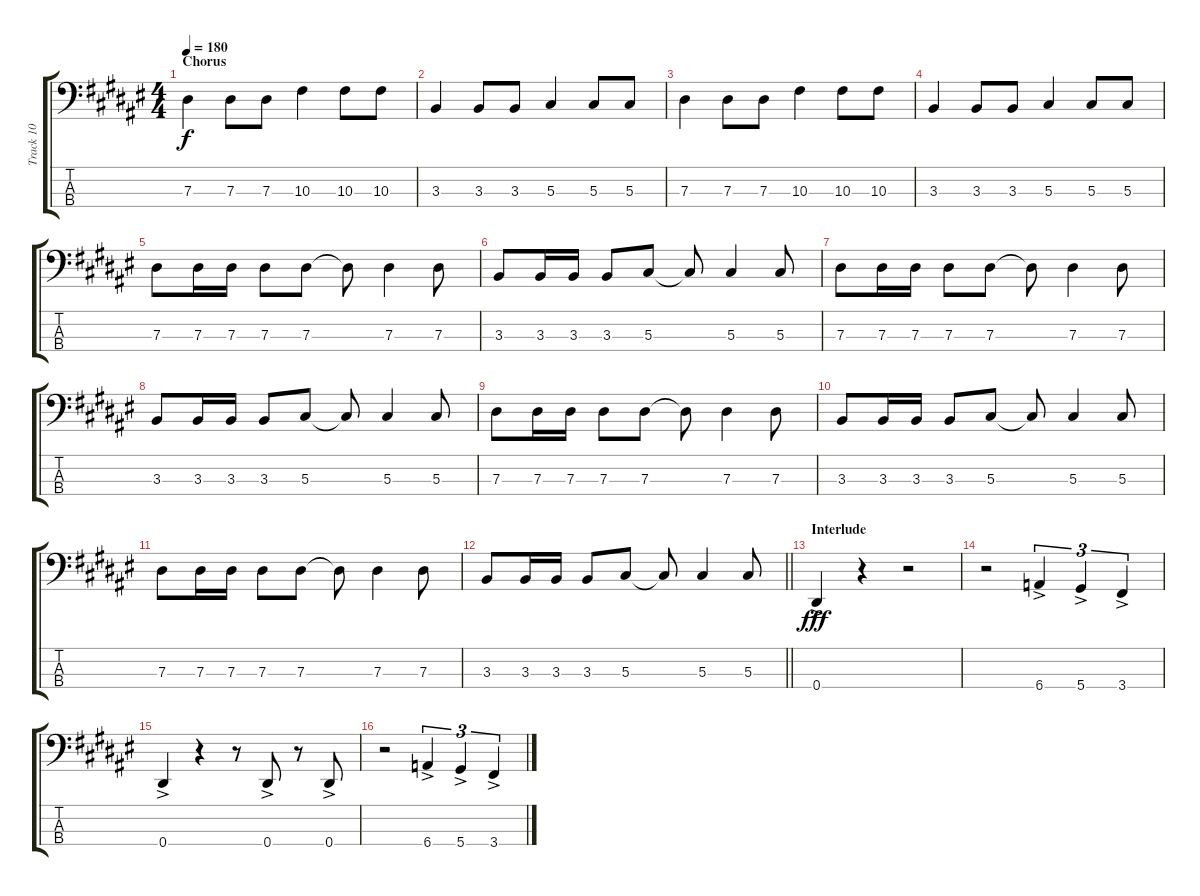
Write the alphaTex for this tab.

\track ("Track 10" "Track 10") {instrument electricbassfinger}
\staff {score tabs}
\tuning (Gb2 Db2 Ab1 Eb1) {hide}
\ts (4 4)
\section ("" "Chorus")
\tempo 180
\clef f4
\ks f#
7.3.4{dy f} 7.3.8 7.3.8 10.3.4 10.3.8 10.3.8 |
3.3.4 3.3.8 3.3.8 5.3.4 5.3.8 5.3.8 |
7.3.4 7.3.8 7.3.8 10.3.4 10.3.8 10.3.8 |
3.3.4 3.3.8 3.3.8 5.3.4 5.3.8 5.3.8 |
7.3.8 7.3.16 7.3.16 7.3.8 7.3.8 7.3{t}.8 7.3.4 7.3.8 |
3.3.8 3.3.16 3.3.16 3.3.8 5.3.8 5.3{t}.8 5.3.4 5.3.8 |
7.3.8 7.3.16 7.3.16 7.3.8 7.3.8 7.3{t}.8 7.3.4 7.3.8 |
3.3.8 3.3.16 3.3.16 3.3.8 5.3.8 5.3{t}.8 5.3.4 5.3.8 |
7.3.8 7.3.16 7.3.16 7.3.8 7.3.8 7.3{t}.8 7.3.4 7.3.8 |
3.3.8 3.3.16 3.3.16 3.3.8 5.3.8 5.3{t}.8 5.3.4 5.3.8 |
7.3.8 7.3.16 7.3.16 7.3.8 7.3.8 7.3{t}.8 7.3.4 7.3.8 |
\barLineRight lightlight
3.3.8 3.3.16 3.3.16 3.3.8 5.3.8 5.3{t}.8 5.3.4 5.3.8 |
\section ("" "Interlude")
0.4{ac}.4{dy fff} r.4 r.2 |
r.2 6.4{ac}.4{tu (3 2)} 5.4{ac}.4{tu (3 2)} 3.4{ac}.4{tu (3 2)} |
0.4{ac}.4 r.4 r.8 0.4{ac}.8 r.8 0.4{ac}.8 |
r.2 6.4{ac}.4{tu (3 2)} 5.4{ac}.4{tu (3 2)} 3.4{ac}.4{tu (3 2)}
